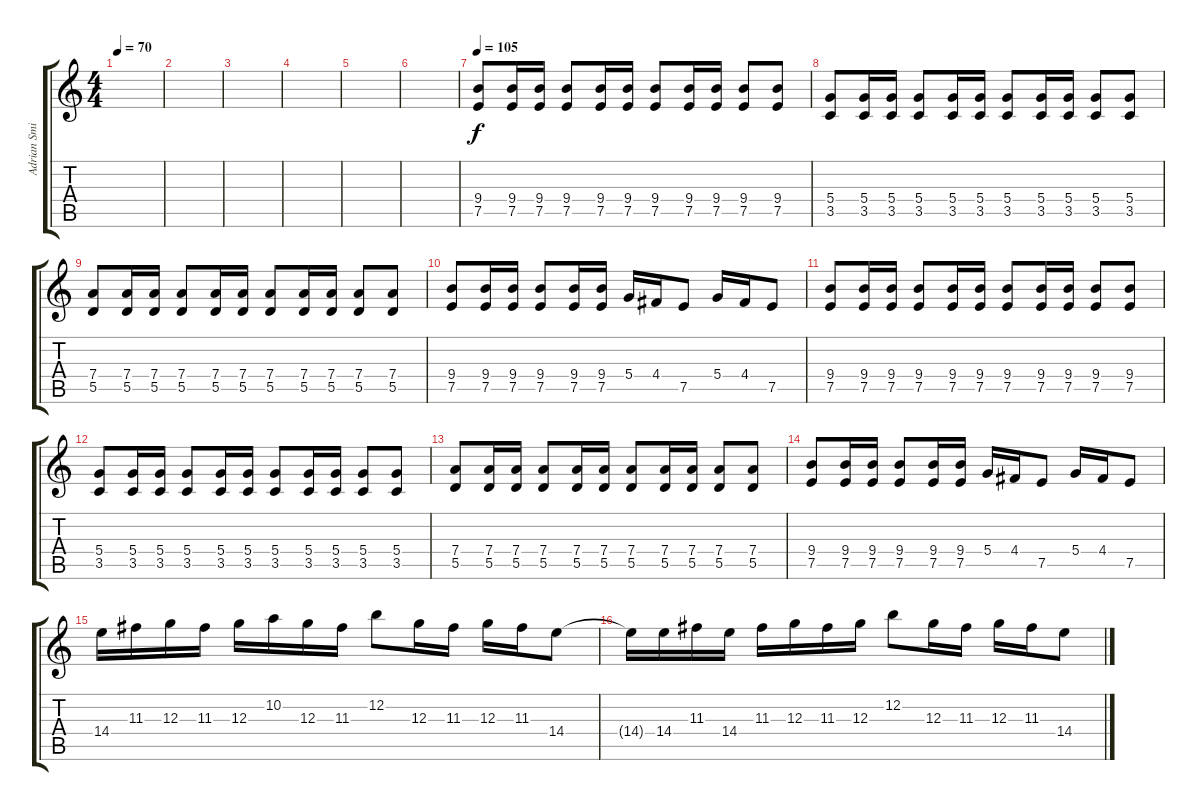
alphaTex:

\track ("Adrian Smith" "Adrian Smi") {instrument distortionguitar}
\staff {score tabs}
\tuning (E4 B3 G3 D3 A2 E2) {hide}
\ts (4 4)
\tempo 70
\clef g2
\ks c
|
|
|
|
|
|
\tempo 105
(9.4 7.5).8{volume 10} (9.4 7.5).16 (9.4 7.5).16 (9.4 7.5).8 (9.4 7.5).16 (9.4 7.5).16 (9.4 7.5).8 (9.4 7.5).16 (9.4 7.5).16 (9.4 7.5).8 (9.4 7.5).8 |
(5.4 3.5).8 (5.4 3.5).16 (5.4 3.5).16 (5.4 3.5).8 (5.4 3.5).16 (5.4 3.5).16 (5.4 3.5).8 (5.4 3.5).16 (5.4 3.5).16 (5.4 3.5).8 (5.4 3.5).8 |
(7.4 5.5).8 (7.4 5.5).16 (7.4 5.5).16 (7.4 5.5).8 (7.4 5.5).16 (7.4 5.5).16 (7.4 5.5).8 (7.4 5.5).16 (7.4 5.5).16 (7.4 5.5).8 (7.4 5.5).8 |
(9.4 7.5).8{volume 10} (9.4 7.5).16 (9.4 7.5).16 (9.4 7.5).8{volume 10} (9.4 7.5).16 (9.4 7.5).16 5.4.16 4.4.16 7.5.8 5.4.16 4.4.16 7.5.8 |
(9.4 7.5).8 (9.4 7.5).16 (9.4 7.5).16 (9.4 7.5).8 (9.4 7.5).16 (9.4 7.5).16 (9.4 7.5).8 (9.4 7.5).16 (9.4 7.5).16 (9.4 7.5).8 (9.4 7.5).8 |
(5.4 3.5).8 (5.4 3.5).16 (5.4 3.5).16 (5.4 3.5).8 (5.4 3.5).16 (5.4 3.5).16 (5.4 3.5).8 (5.4 3.5).16 (5.4 3.5).16 (5.4 3.5).8 (5.4 3.5).8 |
(7.4 5.5).8 (7.4 5.5).16 (7.4 5.5).16 (7.4 5.5).8 (7.4 5.5).16 (7.4 5.5).16 (7.4 5.5).8 (7.4 5.5).16 (7.4 5.5).16 (7.4 5.5).8 (7.4 5.5).8 |
(9.4 7.5).8{volume 10} (9.4 7.5).16 (9.4 7.5).16 (9.4 7.5).8{volume 10} (9.4 7.5).16 (9.4 7.5).16 5.4.16 4.4.16 7.5.8 5.4.16 4.4.16 7.5.8 |
14.4.16 11.3.16 12.3.16 11.3.16 12.3.16 10.2.16 12.3.16 11.3.16 12.2.8 12.3.16 11.3.16 12.3.16 11.3.16 14.4.8 |
14.4{t}.16 14.4.16 11.3.16 14.4.16 11.3.16 12.3.16 11.3.16 12.3.16 12.2.8 12.3.16 11.3.16 12.3.16 11.3.16 14.4.8
